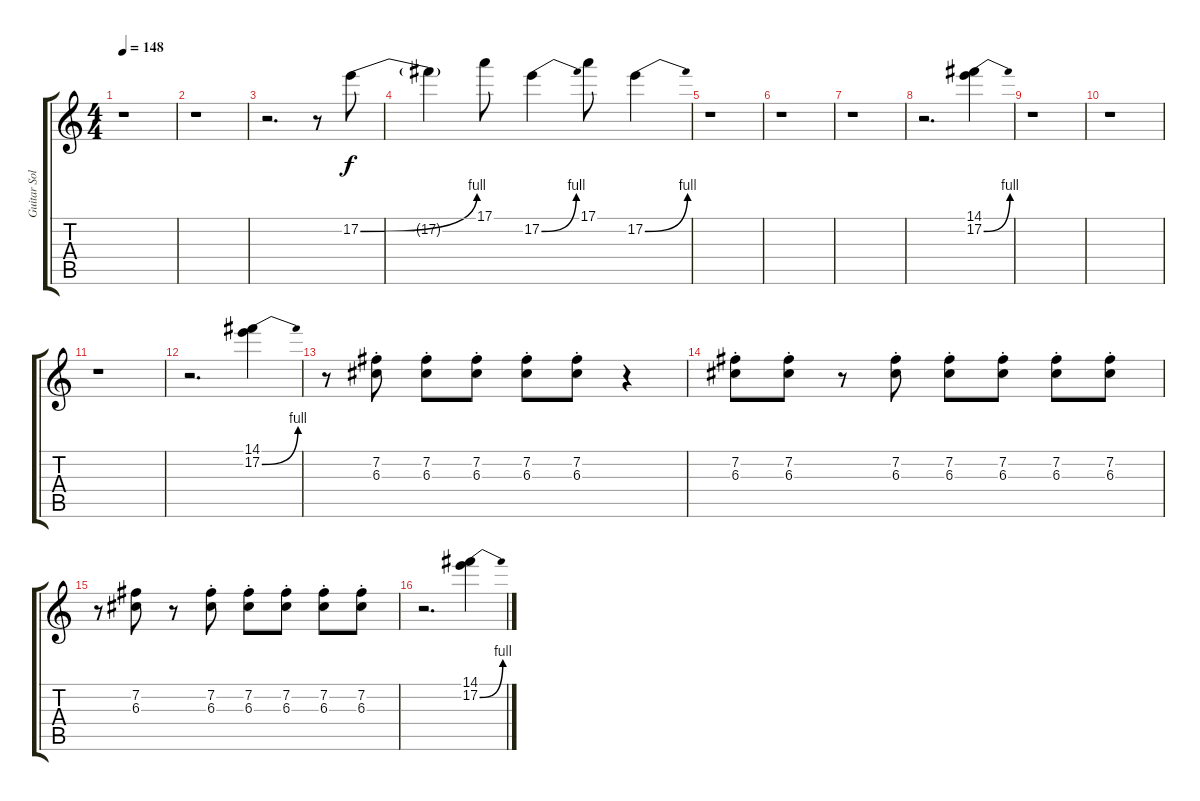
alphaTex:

\track ("Guitar Solo" "Guitar Sol") {instrument distortionguitar}
\staff {score tabs}
\tuning (E4 B3 G3 D3 A2 E2) {hide}
\ts (4 4)
\tempo 148
\clef g2
\ks c
r.1{dy f} |
r.1 |
r.2{d} r.8 17.2{be (bend 0 0 60 4)}.8 |
17.2{t}.4 17.1.8 17.2{be (bend 0 0 60 4)}.4 17.1.8 17.2{be (bend 0 0 60 4)}.4 |
r.1 |
r.1 |
r.1 |
r.2{d} (14.1 17.2{be (bend 0 0 60 4)}).4 |
r.1 |
r.1 |
r.1 |
r.2{d} (14.1 17.2{be (bend 0 0 60 4)}).4 |
r.8 (7.2{st} 6.3{st}).8 (7.2{st} 6.3{st}).8 (7.2{st} 6.3{st}).8 (7.2{st} 6.3{st}).8 (7.2{st} 6.3{st}).8 r.4 |
(7.2{st} 6.3{st}).8 (7.2{st} 6.3{st}).8 r.8 (7.2{st} 6.3{st}).8 (7.2{st} 6.3{st}).8 (7.2{st} 6.3{st}).8 (7.2{st} 6.3{st}).8 (7.2{st} 6.3{st}).8 |
r.8 (7.2 6.3).8 r.8 (7.2{st} 6.3{st}).8 (7.2{st} 6.3{st}).8 (7.2{st} 6.3{st}).8 (7.2{st} 6.3{st}).8 (7.2{st} 6.3{st}).8 |
r.2{d} (14.1 17.2{be (bend 0 0 60 4)}).4
